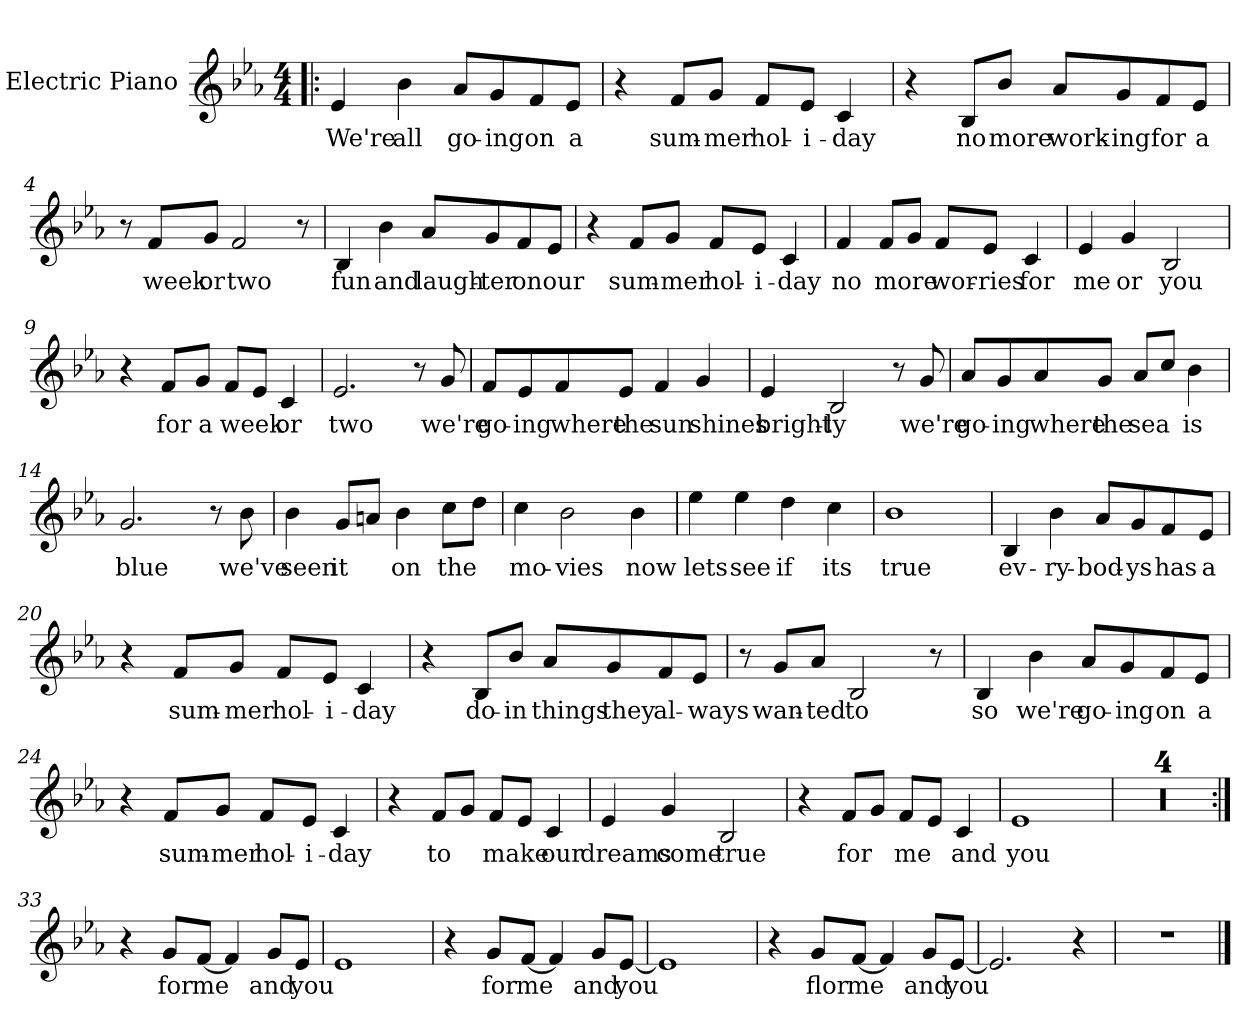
**kern	**text
*part1	*part1
*staff1	*staff1
*I"Electric Piano	*
*I'E.Pno	*
*clefG2	*
*k[b-e-a-]	*
*E-:	*
*M4/4	*
=1!|:	=1!|:
4e-/	We're
4b-\	all
8a-/L	go-
8g/	-ing
8f/	on
8e-/J	a
=2	=2
4r	.
8f/L	sum-
8g/J	-mer
8f/L	hol-
8e-/J	-i-
4c/	-day
=3	=3
4r	.
8B-/L	no
8b-/J	more
8a-/L	work-
8g/	-ing
8f/	for
8e-/J	a
=4	=4
8r	.
8f/L	week
8g/J	or
2f/	two
8r	.
!!LO:LB:g=z
=5	=5
4B-/	fun
4b-\	and
8a-/L	laugh-
8g/	-ter
8f/	on
8e-/J	our
=6	=6
4r	.
8f/L	sum-
8g/J	-mer
8f/L	hol-
8e-/J	-i-
4c/	-day
=7	=7
4f/	no
8f/L	more
8g/J	.
8f/L	wor-
8e-/J	-ries
4c/	for
=8	=8
4e-/	me
4g/	or
2B-/	you
!!LO:LB:g=z
=9	=9
4r	.
8f/L	for
8g/J	a
8f/L	week
8e-/J	.
4c/	or
=10	=10
2.e-/	two
8r	.
8g/	we're
=11	=11
8f/L	go-
8e-/	-ing
8f/	where
8e-/J	the
4f/	sun
4g/	shines
=12	=12
4e-/	bright-
2B-/	-ly
8r	.
8g/	we're
!!LO:LB:g=z
=13	=13
8a-/L	go-
8g/	ing
8a-/	where
8g/J	the
8a-/L	sea
8cc/J	.
4b-\	is
=14	=14
2.g/	blue
8r	.
8b-\	we've
=15	=15
4b-\	seen
8g/L	it
8an/J	.
4b-\	on
8cc\L	the
8dd\J	.
=16	=16
4cc\	mo-
2b-\	-vies
4b-\	now
=17	=17
4ee-\	lets
4ee-\	see
4dd\	if
4cc\	its
=18	=18
1b-	true
!!LO:LB:g=z
=19	=19
4B-/	ev-
4b-\	-ry-
8a-/L	-bod-
8g/	-ys
8f/	has
8e-/J	a
=20	=20
4r	.
8f/L	sum-
8g/J	-mer
8f/L	hol-
8e-/J	-i-
4c/	-day
=21	=21
4r	.
8B-/L	do-
8b-/J	-in
8a-/L	things
8g/	they
8f/	al-
8e-/J	-ways
=22	=22
8r	.
8g/L	wan-
8a-/J	-ted
2B-/	to
8r	.
!!LO:LB:g=z
=23	=23
4B-/	so
4b-\	we're
8a-/L	go-
8g/	-ing
8f/	on
8e-/J	a
=24	=24
4r	.
8f/L	sum-
8g/J	-mer
8f/L	hol-
8e-/J	-i-
4c/	-day
=25	=25
4r	.
8f/L	to
8g/J	.
8f/L	make
8e-/J	.
4c/	our
=26	=26
4e-/	dreams
4g/	come
2B-/	true
!!LO:LB:g=z
=27	=27
4r	.
8f/L	for
8g/J	.
8f/L	me
8e-/J	.
4c/	and
=28	=28
1e-	you
=29	=29
1r	.
=30	=30
1r	.
=31	=31
1r	.
=32	=32
1r	.
!!LO:LB:g=z
=33:|!	=33:|!
4r	.
8g/L	for
[8f/J	me
4f/]	.
8g/L	and
8e-/J	you
=34	=34
1e-	.
=35	=35
4r	.
8g/L	for
[8f/J	me
4f/]	.
8g/L	and
[8e-/J	you
=36	=36
1e-]	.
=37	=37
4r	.
8g/L	flor
[8f/J	me
4f/]	.
8g/L	and
[8e-/J	you
=38	=38
2.e-/]	.
4r	.
=39	=39
1r	.
==	==
*-	*-
